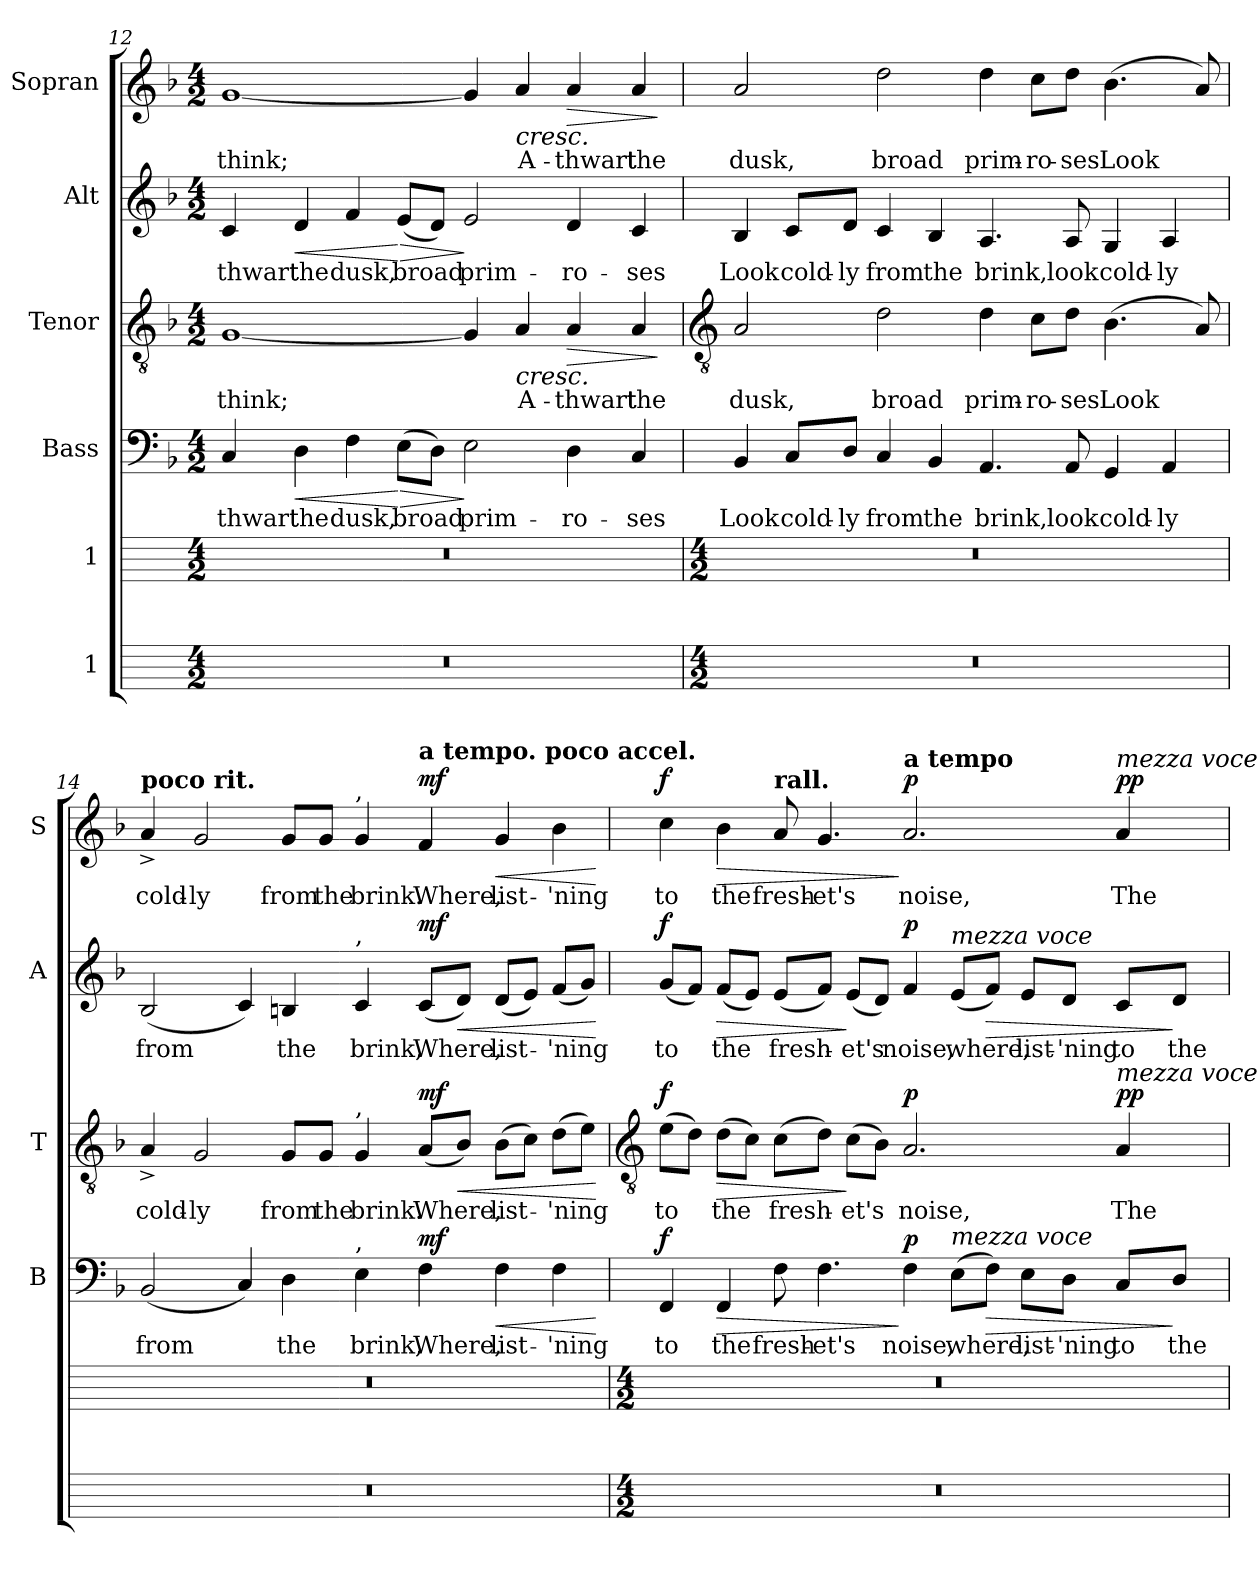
**kern	**kern	**kern	**text	**dynam	**kern	**text	**dynam	**kern	**text	**dynam	**kern	**text	**dynam
*part6	*part5	*part4	*part4	*part4	*part3	*part3	*part3	*part2	*part2	*part2	*part1	*part1	*part1
*staff6	*staff5	*staff4	*staff4	*staff4	*staff3	*staff3	*staff3	*staff2	*staff2	*staff2	*staff1	*staff1	*staff1
*I"1	*I"1	*I"Bass	*	*	*I"Tenor	*	*	*I"Alt	*	*	*I"Sopran	*	*
*	*	*I'B	*	*	*I'T	*	*	*I'A	*	*	*I'S	*	*
*	*	*clefF4	*	*	*clefGv2	*	*	*clefG2	*	*	*clefG2	*	*
*	*	*k[b-]	*	*	*k[b-]	*	*	*k[b-]	*	*	*k[b-]	*	*
*	*	*F:	*	*	*F:	*	*	*F:	*	*	*F:	*	*
*M4/2	*M4/2	*M4/2	*	*	*M4/2	*	*	*M4/2	*	*	*M4/2	*	*
=12	=12	=12	=12	=12	=12	=12	=12	=12	=12	=12	=12	=12	=12
!	!	!	!LO:LY:b	!	!	!LO:LY:b	!	!	!LO:LY:b	!	!	!LO:LY:b	!
0r	0r	4C	-thwart	.	[1G	think;	.	4c	-thwart	.	[1g	think;	.
!	!	!	!LO:LY:b	!LO:HP:b	!	!	!	!	!LO:LY:b	!LO:HP:b	!	!	!
.	.	4D	the	<	.	.	.	4d	the	<	.	.	.
!	!	!	!LO:LY:b	!	!	!	!	!	!LO:LY:b	!	!	!	!
.	.	4F	dusk,	.	.	.	.	4f	dusk,	.	.	.	.
!	!	!	!LO:LY:b	!LO:HP:n=1:b	!	!	!	!	!LO:LY:b	!LO:HP:n=1:b	!	!	!
.	.	(>8EL	broad	[ >	.	.	.	(<8eL	broad	[ >	.	.	.
.	.	8DJ)	.	.	.	.	.	8dJ)	.	.	.	.	.
!	!	!	!LO:LY:b	!	!	!	!	!	!LO:LY:b	!	!	!	!
.	.	2E	prim-	]	4G]	.	.	2e	prim-	]	4g]	.	.
!	!	!	!	!	!	!LO:LY:b	!LO:HP:b	!	!	!	!	!LO:LY:b	!LO:HP:b
.	.	.	.	.	4A	A-	<	.	.	.	4a	A-	<
!	!	!	!LO:LY:b	!	!	!LO:LY:b	!LO:HP:b	!	!LO:LY:b	!	!	!LO:LY:b	!LO:HP:b
.	.	4D	-ro-	.	4A	-thwart	>	4d	-ro-	.	4a	-thwart	>
!	!	!	!LO:LY:b	!	!	!LO:LY:b	!	!	!LO:LY:b	!	!	!LO:LY:b	!
.	.	4C	-ses	.	4A	the	[	4c	-ses	.	4a	the	[
.	.	.	.	.	.	.	]	.	.	.	.	.	]
!!LO:LB:g=z
=13	=13	=13	=13	=13	=13	=13	=13	=13	=13	=13	=13	=13	=13
*	*	*	*	*	*clefGv2	*	*	*	*	*	*	*	*
*M4/2	*M4/2	*	*	*	*	*	*	*	*	*	*	*	*
!	!	!	!LO:LY:b	!	!	!LO:LY:b	!	!	!LO:LY:b	!	!	!LO:LY:b	!
0r	0r	4BB-	Look	.	2A	dusk,	.	4B-	Look	.	2a	dusk,	.
!	!	!	!LO:LY:b	!	!	!	!	!	!LO:LY:b	!	!	!	!
.	.	8CL	cold-	.	.	.	.	8cL	cold-	.	.	.	.
!	!	!	!LO:LY:b	!	!	!	!	!	!LO:LY:b	!	!	!	!
.	.	8DJ	-ly	.	.	.	.	8dJ	-ly	.	.	.	.
!	!	!	!LO:LY:b	!	!	!LO:LY:b	!	!	!LO:LY:b	!	!	!LO:LY:b	!
.	.	4C	from	.	2d	broad	.	4c	from	.	2dd	broad	.
!	!	!	!LO:LY:b	!	!	!	!	!	!LO:LY:b	!	!	!	!
.	.	4BB-	the	.	.	.	.	4B-	the	.	.	.	.
!	!	!	!LO:LY:b	!	!	!LO:LY:b	!	!	!LO:LY:b	!	!	!LO:LY:b	!
.	.	4.AA	brink,	.	4d	prim-	.	4.A	brink,	.	4dd	prim-	.
!	!	!	!	!	!	!LO:LY:b	!	!	!	!	!	!LO:LY:b	!
.	.	.	.	.	8cL	-ro-	.	.	.	.	8ccL	-ro-	.
!	!	!	!LO:LY:b	!	!	!LO:LY:b	!	!	!LO:LY:b	!	!	!LO:LY:b	!
.	.	8AA	look	.	8dJ	-ses	.	8A	look	.	8ddJ	-ses	.
!	!	!	!LO:LY:b	!	!	!LO:LY:b	!	!	!LO:LY:b	!	!	!LO:LY:b	!
.	.	4GG	cold-	.	(>4.B-	Look	.	4G	cold-	.	(>4.b-	Look	.
!	!	!	!LO:LY:b	!	!	!	!	!	!LO:LY:b	!	!	!	!
.	.	4AA	-ly	.	.	.	.	4A	-ly	.	.	.	.
.	.	.	.	.	8A)	.	.	.	.	.	8a)	.	.
=14	=14	=14	=14	=14	=14	=14	=14	=14	=14	=14	=14	=14	=14
!	!	!	!	!	!	!	!	!	!	!	!LO:TX:a:B:t=poco rit.	!	!
!	!	!	!LO:LY:b	!	!	!LO:LY:b	!	!	!LO:LY:b	!	!	!LO:LY:b	!
0r	0r	(<2BB-	from	.	4A^	cold-	.	(<2B-	from	.	4a^	cold-	.
!	!	!	!	!	!	!LO:LY:b	!	!	!	!	!	!LO:LY:b	!
.	.	.	.	.	2G	-ly	.	.	.	.	2g	-ly	.
.	.	4C)	.	.	.	.	.	4c)	.	.	.	.	.
!	!	!	!LO:LY:b	!	!	!LO:LY:b	!	!	!LO:LY:b	!	!	!LO:LY:b	!
.	.	4D	the	.	8GL	from	.	4Bn	the	.	8gL	from	.
!	!	!	!	!	!	!LO:LY:b	!	!	!	!	!	!LO:LY:b	!
.	.	.	.	.	8GJ	the	.	.	.	.	8gJ	the	.
!	!	!	!	!	!	!	!	!	!	!	!LO:TX:a:t=,	!	!
!	!	!	!	!	!	!	!	!LO:TX:a:t=,	!	!	!	!	!
!	!	!	!	!	!LO:TX:a:t=,	!	!	!	!	!	!	!	!
!	!	!LO:TX:a:t=,	!	!	!	!	!	!	!	!	!	!	!
!	!	!	!LO:LY:b	!	!	!LO:LY:b	!	!	!LO:LY:b	!	!	!LO:LY:b	!
.	.	4E	brink,	.	4G	brink.	.	4c	brink,	.	4g	brink.	.
!	!	!	!	!	!	!	!	!	!	!	!LO:TX:a:B:t=a tempo.   poco accel.	!	!
!	!	!	!LO:LY:b	!LO:DY:a	!	!LO:LY:b	!LO:DY:a	!	!LO:LY:b	!LO:DY:a	!	!LO:LY:b	!LO:DY:a
.	.	4F	Where,	mf	(<8AL	Where,	mf	(<8cL	Where,	mf	4f	Where,	mf
!	!	!	!	!	!	!	!LO:HP:b	!	!	!LO:HP:b	!	!	!
.	.	.	.	.	8B-J)	.	<	8dJ)	.	<	.	.	.
!	!	!	!LO:LY:b	!LO:HP:b	!	!LO:LY:b	!	!	!LO:LY:b	!	!	!LO:LY:b	!LO:HP:b
.	.	4F	list-	<	(>8B-L	list-	.	(<8dL	list-	.	4g	list-	<
.	.	.	.	.	8cJ)	.	.	8eJ)	.	.	.	.	.
!	!	!	!LO:LY:b	!	!	!LO:LY:b	!	!	!LO:LY:b	!	!	!LO:LY:b	!
.	.	4F	-'ning	.	(>8dL	-'ning	.	(<8fL	-'ning	.	4b-	-'ning	.
.	.	.	.	.	8eJ)	.	.	8gJ)	.	.	.	.	.
.	.	.	.	[	.	.	[	.	.	[	.	.	[
!!LO:LB:g=z
=15	=15	=15	=15	=15	=15	=15	=15	=15	=15	=15	=15	=15	=15
*	*	*	*	*	*clefGv2	*	*	*	*	*	*	*	*
*M4/2	*M4/2	*	*	*	*	*	*	*	*	*	*	*	*
!	!	!	!LO:LY:b	!LO:DY:a	!	!LO:LY:b	!LO:DY:a	!	!LO:LY:b	!LO:DY:a	!	!LO:LY:b	!LO:DY:a
0r	0r	4FF	to	f	(>8eL	to	f	(<8gL	to	f	4cc	to	f
.	.	.	.	.	8dJ)	.	.	8fJ)	.	.	.	.	.
!	!	!	!LO:LY:b	!LO:HP:b	!	!LO:LY:b	!LO:HP:b	!	!LO:LY:b	!LO:HP:b	!	!LO:LY:b	!LO:HP:b
.	.	4FF	the	>	(>8dL	the	>	(<8fL	the	>	4b-	the	>
.	.	.	.	.	8cJ)	.	.	8eJ)	.	.	.	.	.
!	!	!	!	!	!	!	!	!	!	!	!LO:TX:a:B:t=rall.	!	!
!	!	!	!LO:LY:b	!	!	!LO:LY:b	!	!	!LO:LY:b	!	!	!LO:LY:b	!
.	.	8F	fresh-	.	(>8cL	fresh-	.	(<8eL	fresh-	.	8a	fresh-	.
!	!	!	!LO:LY:b	!	!	!	!	!	!	!	!	!LO:LY:b	!
.	.	4.F	-et's	.	8dJ)	.	.	8fJ)	.	.	4.g	-et's	.
!	!	!	!	!	!	!LO:LY:b	!	!	!LO:LY:b	!	!	!	!
.	.	.	.	.	(>8cL	-et's	]	(<8eL	-et's	]	.	.	.
.	.	.	.	.	8B-J)	.	.	8dJ)	.	.	.	.	.
!	!	!	!	!	!	!	!	!	!	!	!LO:TX:a:B:t=a tempo	!	!
!	!	!	!LO:LY:b	!LO:DY:n=1:a	!	!LO:LY:b	!LO:DY:a	!	!LO:LY:b	!LO:DY:a	!	!LO:LY:b	!LO:DY:n=1:a
.	.	4F	noise,	] p	2.A	noise,	p	4f	noise,	p	2.a	noise,	] p
!	!	!	!	!	!	!	!	!LO:TX:a:i:t=mezza voce	!	!	!	!	!
!	!	!LO:TX:a:i:t=mezza voce	!	!	!	!	!	!	!	!	!	!	!
!	!	!	!LO:LY:b	!	!	!	!	!	!LO:LY:b	!	!	!	!
.	.	(>8EL	where,	.	.	.	.	(<8eL	where,	.	.	.	.
!	!	!	!	!LO:HP:b	!	!	!	!	!	!LO:HP:b	!	!	!
.	.	8FJ)	.	>	.	.	.	8fJ)	.	>	.	.	.
!	!	!	!LO:LY:b	!	!	!	!	!	!LO:LY:b	!	!	!	!
.	.	8EL	list-	.	.	.	.	8eL	list-	.	.	.	.
!	!	!	!LO:LY:b	!	!	!	!	!	!LO:LY:b	!	!	!	!
.	.	8DJ	-'ning	.	.	.	.	8dJ	-'ning	.	.	.	.
!	!	!	!	!	!	!	!	!	!	!	!LO:TX:a:i:t=mezza voce	!	!
!	!	!	!	!	!LO:TX:a:i:t=mezza voce	!	!	!	!	!	!	!	!
!	!	!	!LO:LY:b	!	!	!LO:LY:b	!LO:DY:a	!	!LO:LY:b	!	!	!LO:LY:b	!LO:DY:n=2:a
.	.	8CL	to	.	4A	The	pp	8cL	to	.	4a	The	pp
!	!	!	!LO:LY:b	!	!	!	!	!	!LO:LY:b	!	!	!	!
.	.	8DJ	the	]	.	.	.	8dJ	the	]	.	.	.
=	=	=	=	=	=	=	=	=	=	=	=	=	=
*-	*-	*-	*-	*-	*-	*-	*-	*-	*-	*-	*-	*-	*-
